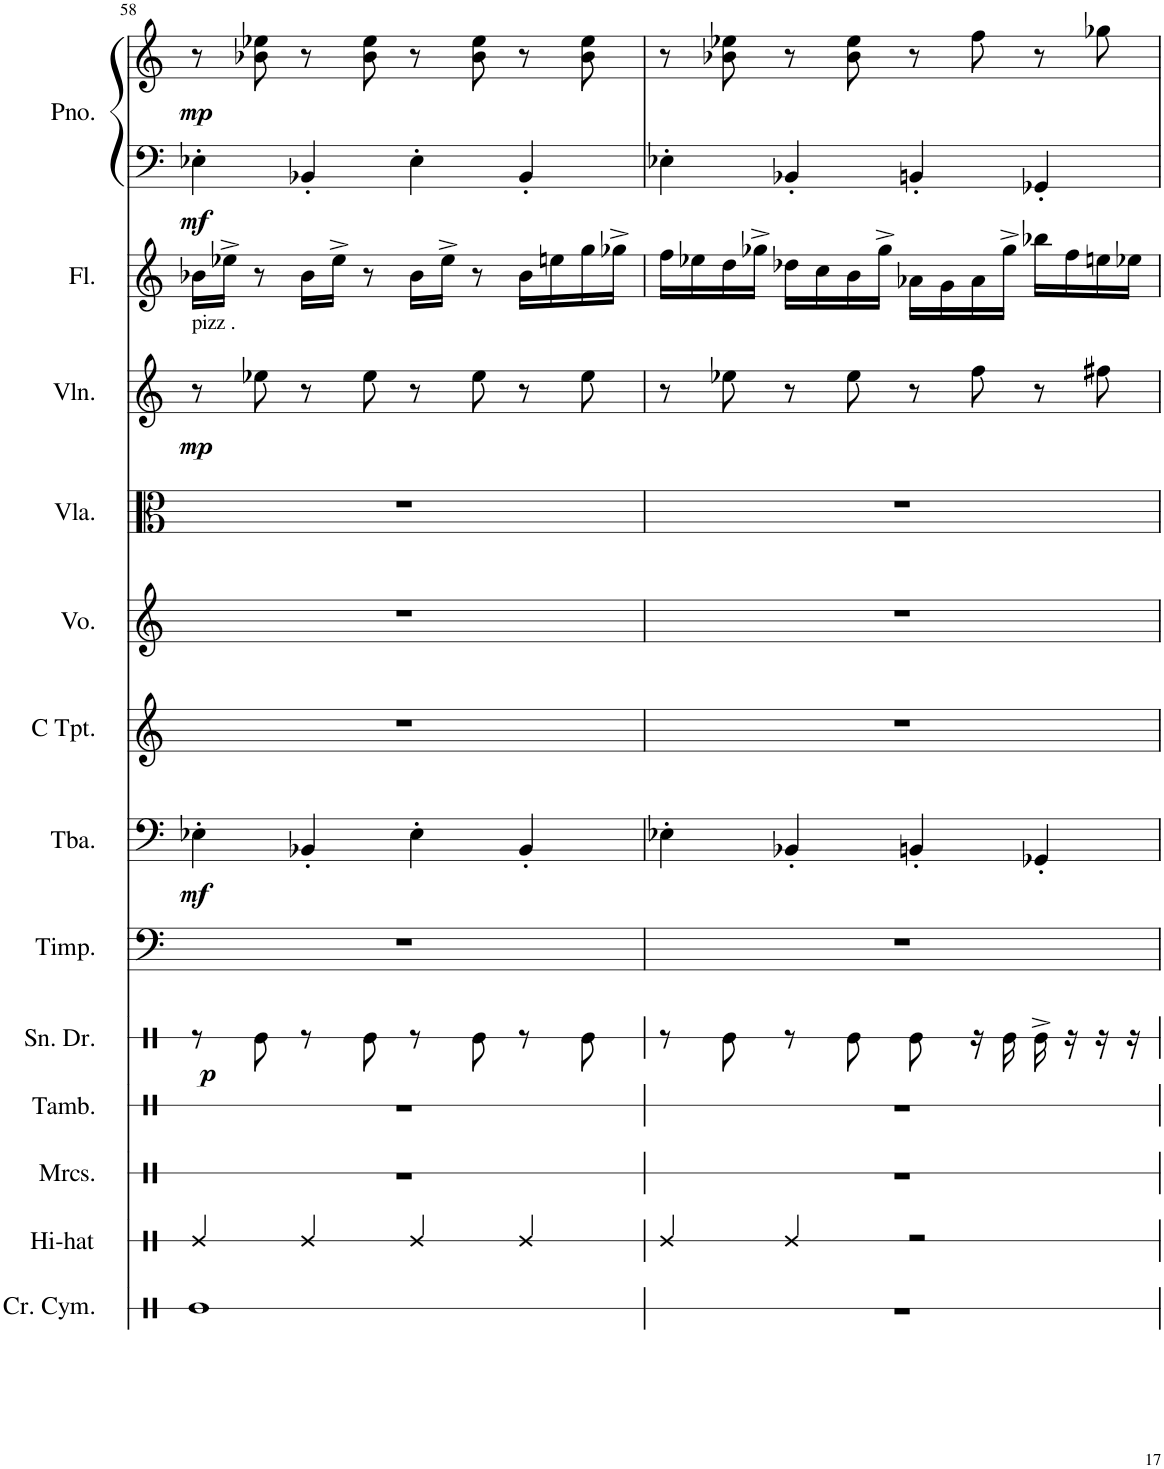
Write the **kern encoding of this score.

**kern	**kern	**kern	**kern	**kern	**dynam	**kern	**kern	**dynam	**kern	**kern	**kern	**kern	**dynam	**kern	**kern	**kern	**dynam
*part13	*part12	*part11	*part10	*part9	*part9	*part8	*part7	*part7	*part6	*part5	*part4	*part3	*part3	*part2	*part1	*part1	*part1
*staff14	*staff13	*staff12	*staff11	*staff10	*staff10	*staff9	*staff8	*staff8	*staff7	*staff6	*staff5	*staff4	*staff4	*staff3	*staff2	*staff1	*staff1/2
*I"Crash Cymbal	*I"Hi-hat	*I"Maracas	*I"Tambourine	*I"Snare Drum	*	*I"Timpani	*I"Tuba	*	*I"C Trumpet	*I"Voice	*I"Viola	*I"Violin	*	*I"Flute	*I"Piano	*	*
*I'Cr. Cym.	*I'Hi-hat	*I'Mrcs.	*I'Tamb.	*I'Sn. Dr.	*	*I'Timp.	*I'Tba.	*	*I'C Tpt.	*I'Vo.	*I'Vla.	*I'Vln.	*	*I'Fl.	*I'Pno.	*	*
!!LO:PB:g=z
*clefX	*clefX	*clefX	*clefX	*clefX	*	*clefF4	*clefF4	*	*clefG2	*clefG2	*clefC3	*clefG2	*	*clefG2	*clefF4	*clefG2	*
*k[]	*k[]	*k[]	*k[]	*k[]	*	*k[]	*k[]	*	*k[]	*k[]	*k[]	*k[]	*	*k[]	*k[]	*k[]	*
*M4/4	*M4/4	*M4/4	*M4/4	*M4/4	*	*M4/4	*M4/4	*	*M4/4	*M4/4	*M4/4	*M4/4	*	*M4/4	*M4/4	*M4/4	*
=58	=58	=58	=58	=58	=58	=58	=58	=58	=58	=58	=58	=58	=58	=58	=58	=58	=58
!	!	!	!	!	!	!	!	!	!	!	!	!LO:TX:a:t=pizz .	!	!	!	!	!
!	!	!	!	!	!LO:DY:b	!	!	!LO:DY:b	!	!	!	!	!LO:DY:b	!	!	!	!LO:DY:b=2
!	!	!	!	!	!	!	!	!	!	!	!	!	!	!	!	!	!LO:DY:n=1:b
1Re	4Re/	1r	1r	8r	p	1r	4E-X'\	mf	1r	1r	1r	8r	mp	16b-X\LL	4E-X'\	8r	mf mp
.	.	.	.	.	.	.	.	.	.	.	.	.	.	16ee-X^\JJ	.	.	.
.	.	.	.	8Re\	.	.	.	.	.	.	.	8ee-X\	.	8r	.	8b-X\ 8ee-X\	.
.	4Re/	.	.	8r	.	.	4BB-X'/	.	.	.	.	8r	.	16b-\LL	4BB-X'/	8r	.
.	.	.	.	.	.	.	.	.	.	.	.	.	.	16ee-^\JJ	.	.	.
.	.	.	.	8Re\	.	.	.	.	.	.	.	8ee-\	.	8r	.	8b-\ 8ee-\	.
.	4Re/	.	.	8r	.	.	4E-'\	.	.	.	.	8r	.	16b-\LL	4E-'\	8r	.
.	.	.	.	.	.	.	.	.	.	.	.	.	.	16ee-^\JJ	.	.	.
.	.	.	.	8Re\	.	.	.	.	.	.	.	8ee-\	.	8r	.	8b-\ 8ee-\	.
.	4Re/	.	.	8r	.	.	4BB-'/	.	.	.	.	8r	.	16b-\LL	4BB-'/	8r	.
.	.	.	.	.	.	.	.	.	.	.	.	.	.	16een\	.	.	.
.	.	.	.	8Re\	.	.	.	.	.	.	.	8ee-\	.	16gg\	.	8b-\ 8ee-\	.
.	.	.	.	.	.	.	.	.	.	.	.	.	.	16gg-X^\JJ	.	.	.
=59	=59	=59	=59	=59	=59	=59	=59	=59	=59	=59	=59	=59	=59	=59	=59	=59	=59
1r	4Re/	1r	1r	8r	.	1r	4E-X'\	.	1r	1r	1r	8r	.	16ff\LL	4E-X'\	8r	.
.	.	.	.	.	.	.	.	.	.	.	.	.	.	16ee-X\	.	.	.
.	.	.	.	8Re\	.	.	.	.	.	.	.	8ee-X\	.	16dd\	.	8b-X\ 8ee-X\	.
.	.	.	.	.	.	.	.	.	.	.	.	.	.	16gg-X^\JJ	.	.	.
.	4Re/	.	.	8r	.	.	4BB-X'/	.	.	.	.	8r	.	16dd-X\LL	4BB-X'/	8r	.
.	.	.	.	.	.	.	.	.	.	.	.	.	.	16cc\	.	.	.
.	.	.	.	8Re\	.	.	.	.	.	.	.	8ee-\	.	16b\	.	8b-\ 8ee-\	.
.	.	.	.	.	.	.	.	.	.	.	.	.	.	16gg-^\JJ	.	.	.
.	2r	.	.	8Re\	.	.	4BBn'/	.	.	.	.	8r	.	16a-X\LL	4BBn'/	8r	.
.	.	.	.	.	.	.	.	.	.	.	.	.	.	16g\	.	.	.
.	.	.	.	16r	.	.	.	.	.	.	.	8ff\	.	16a-\	.	8ff\	.
.	.	.	.	16Re\	.	.	.	.	.	.	.	.	.	16gg-^\JJ	.	.	.
.	.	.	.	16Re^\	.	.	4GG-X'/	.	.	.	.	8r	.	16bb-X\LL	4GG-X'/	8r	.
.	.	.	.	16r	.	.	.	.	.	.	.	.	.	16ff\	.	.	.
.	.	.	.	16r	.	.	.	.	.	.	.	8ff#X\	.	16een\	.	8gg-X\	.
.	.	.	.	16r	.	.	.	.	.	.	.	.	.	16ee-X\JJ	.	.	.
=	=	=	=	=	=	=	=	=	=	=	=	=	=	=	=	=	=
*-	*-	*-	*-	*-	*-	*-	*-	*-	*-	*-	*-	*-	*-	*-	*-	*-	*-
